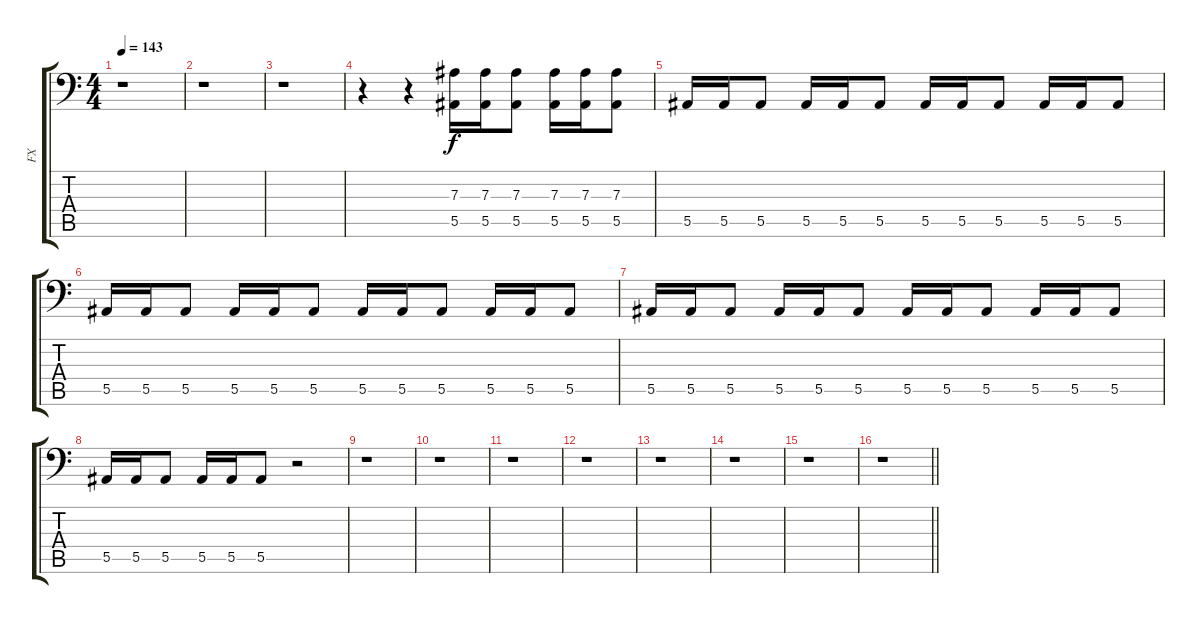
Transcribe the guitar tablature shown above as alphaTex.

\track ("FX" "FX") {instrument reversecymbal}
\staff {score tabs}
\tuning (C4 G3 Eb3 Bb2 F2 Bb1) {hide}
\ts (4 4)
\section ("" "")
\tempo 143
\clef f4
\ks c
r.1{dy f} |
r.1 |
r.1 |
r.4{volume 0 instrument lead2sawtooth} r.4 (7.3 5.5).16{volume 13} (7.3 5.5).16 (7.3 5.5).8 (7.3 5.5).16 (7.3 5.5).16 (7.3 5.5).8 |
5.5.16 5.5.16 5.5.8 5.5.16 5.5.16 5.5.8 5.5.16 5.5.16 5.5.8 5.5.16 5.5.16 5.5.8 |
5.5.16 5.5.16 5.5.8 5.5.16 5.5.16 5.5.8 5.5.16 5.5.16 5.5.8 5.5.16 5.5.16 5.5.8 |
5.5.16 5.5.16 5.5.8 5.5.16 5.5.16 5.5.8 5.5.16 5.5.16 5.5.8 5.5.16 5.5.16 5.5.8 |
5.5.16 5.5.16 5.5.8 5.5.16 5.5.16 5.5.8 r.2 |
r.1 |
r.1 |
r.1 |
r.1 |
r.1 |
r.1 |
r.1 |
\barLineRight lightlight
r.1
